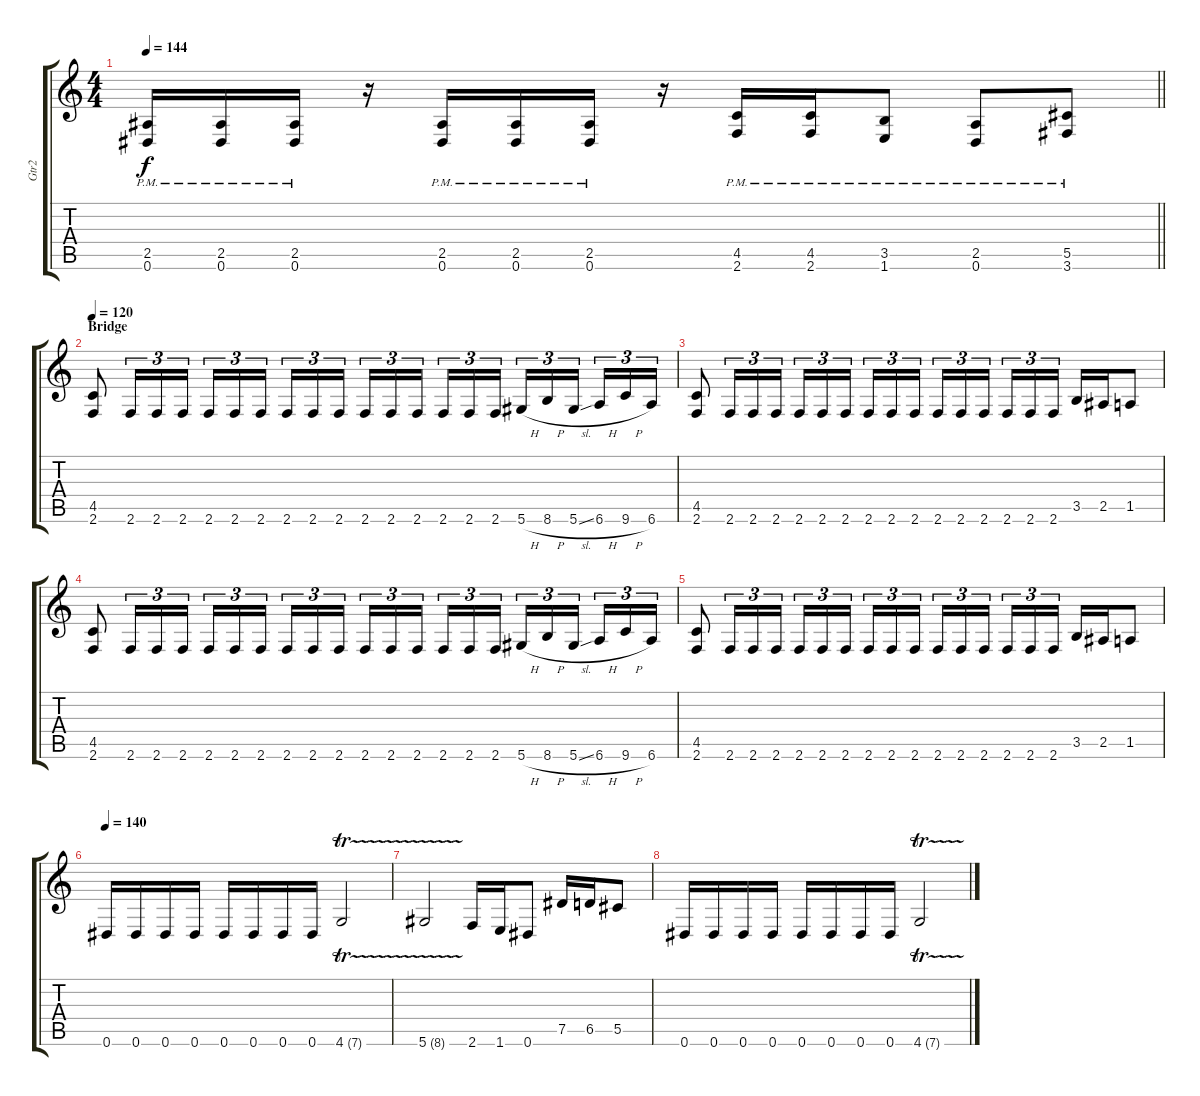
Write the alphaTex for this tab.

\track ("Gtr2" "Gtr2") {instrument distortionguitar}
\staff {score tabs}
\tuning (Eb4 Bb3 Gb3 Db3 Ab2 Eb2) {hide}
\ts (4 4)
\tempo 144
\clef g2
\barLineRight lightlight
\ks c
(2.5{pm} 0.6{pm}).16{dy f} (2.5{pm} 0.6{pm}).16 (2.5{pm} 0.6{pm}).16 r.16 (2.5{pm} 0.6{pm}).16 (2.5{pm} 0.6{pm}).16 (2.5{pm} 0.6{pm}).16 r.16 (4.5{pm} 2.6{pm}).16 (4.5{pm} 2.6{pm}).16 (3.5{pm} 1.6{pm}).8 (2.5{pm} 0.6{pm}).8 (5.5{pm} 3.6{pm}).8 |
\section ("" "Bridge")
\tempo 120
(4.5 2.6).8 2.6.16{tu (3 2)} 2.6.16{tu (3 2)} 2.6.16{tu (3 2)} 2.6.16{tu (3 2)} 2.6.16{tu (3 2)} 2.6.16{tu (3 2) beam splitsecondary} 2.6.16{tu (3 2)} 2.6.16{tu (3 2)} 2.6.16{tu (3 2)} 2.6.16{tu (3 2)} 2.6.16{tu (3 2)} 2.6.16{tu (3 2) beam splitsecondary} 2.6.16{tu (3 2)} 2.6.16{tu (3 2)} 2.6.16{tu (3 2)} 5.6{h}.16{tu (3 2)} 8.6{h}.16{tu (3 2)} 5.6{sl}.16{tu (3 2) beam splitsecondary} 6.6{h}.16{tu (3 2)} 9.6{h}.16{tu (3 2)} 6.6.16{tu (3 2)} |
(4.5 2.6).8 2.6.16{tu (3 2)} 2.6.16{tu (3 2)} 2.6.16{tu (3 2)} 2.6.16{tu (3 2)} 2.6.16{tu (3 2)} 2.6.16{tu (3 2) beam splitsecondary} 2.6.16{tu (3 2)} 2.6.16{tu (3 2)} 2.6.16{tu (3 2)} 2.6.16{tu (3 2)} 2.6.16{tu (3 2)} 2.6.16{tu (3 2) beam splitsecondary} 2.6.16{tu (3 2)} 2.6.16{tu (3 2)} 2.6.16{tu (3 2)} 3.5.16 2.5.16 1.5.8 |
(4.5 2.6).8 2.6.16{tu (3 2)} 2.6.16{tu (3 2)} 2.6.16{tu (3 2)} 2.6.16{tu (3 2)} 2.6.16{tu (3 2)} 2.6.16{tu (3 2) beam splitsecondary} 2.6.16{tu (3 2)} 2.6.16{tu (3 2)} 2.6.16{tu (3 2)} 2.6.16{tu (3 2)} 2.6.16{tu (3 2)} 2.6.16{tu (3 2) beam splitsecondary} 2.6.16{tu (3 2)} 2.6.16{tu (3 2)} 2.6.16{tu (3 2)} 5.6{h}.16{tu (3 2)} 8.6{h}.16{tu (3 2)} 5.6{sl}.16{tu (3 2) beam splitsecondary} 6.6{h}.16{tu (3 2)} 9.6{h}.16{tu (3 2)} 6.6.16{tu (3 2)} |
(4.5 2.6).8 2.6.16{tu (3 2)} 2.6.16{tu (3 2)} 2.6.16{tu (3 2)} 2.6.16{tu (3 2)} 2.6.16{tu (3 2)} 2.6.16{tu (3 2) beam splitsecondary} 2.6.16{tu (3 2)} 2.6.16{tu (3 2)} 2.6.16{tu (3 2)} 2.6.16{tu (3 2)} 2.6.16{tu (3 2)} 2.6.16{tu (3 2) beam splitsecondary} 2.6.16{tu (3 2)} 2.6.16{tu (3 2)} 2.6.16{tu (3 2)} 3.5.16 2.5.16 1.5.8 |
\tempo 140
0.6.16 0.6.16 0.6.16 0.6.16 0.6.16 0.6.16 0.6.16 0.6.16 4.6{tr (7 32)}.2 |
5.6{tr (8 32)}.2 2.6.16 1.6.16 0.6.8 7.5.16 6.5.16 5.5.8 |
0.6.16 0.6.16 0.6.16 0.6.16 0.6.16 0.6.16 0.6.16 0.6.16 4.6{tr (7 32)}.2
